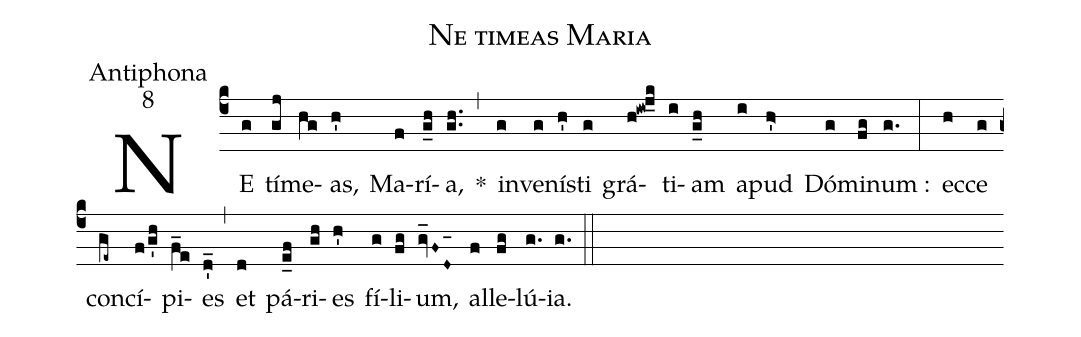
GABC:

name:Ne timeas Maria;
office-part:Antiphona;
mode:8;
%%
(c4) NE(g) tí(gj)me(hg)as,(h') Ma(f)rí(g_h)a,(gh..) *(,) in(g)ve(g)ní(h')sti(g) grá(h!iw!j_k)ti(i)am(g_h) a(i)pud(h>') Dó(g)mi(fg)num :(g.) (:) ec(h)ce(g) con(ge~)cí(f/g'h)pi(f_e)es(d_') (,) et(d) pá(e_f)ri(gh)es(h') fí(g)li(fg)um,(gv_/F~D~_) al(f)le(fg)lú-(g.)ia.(g.) (::)
